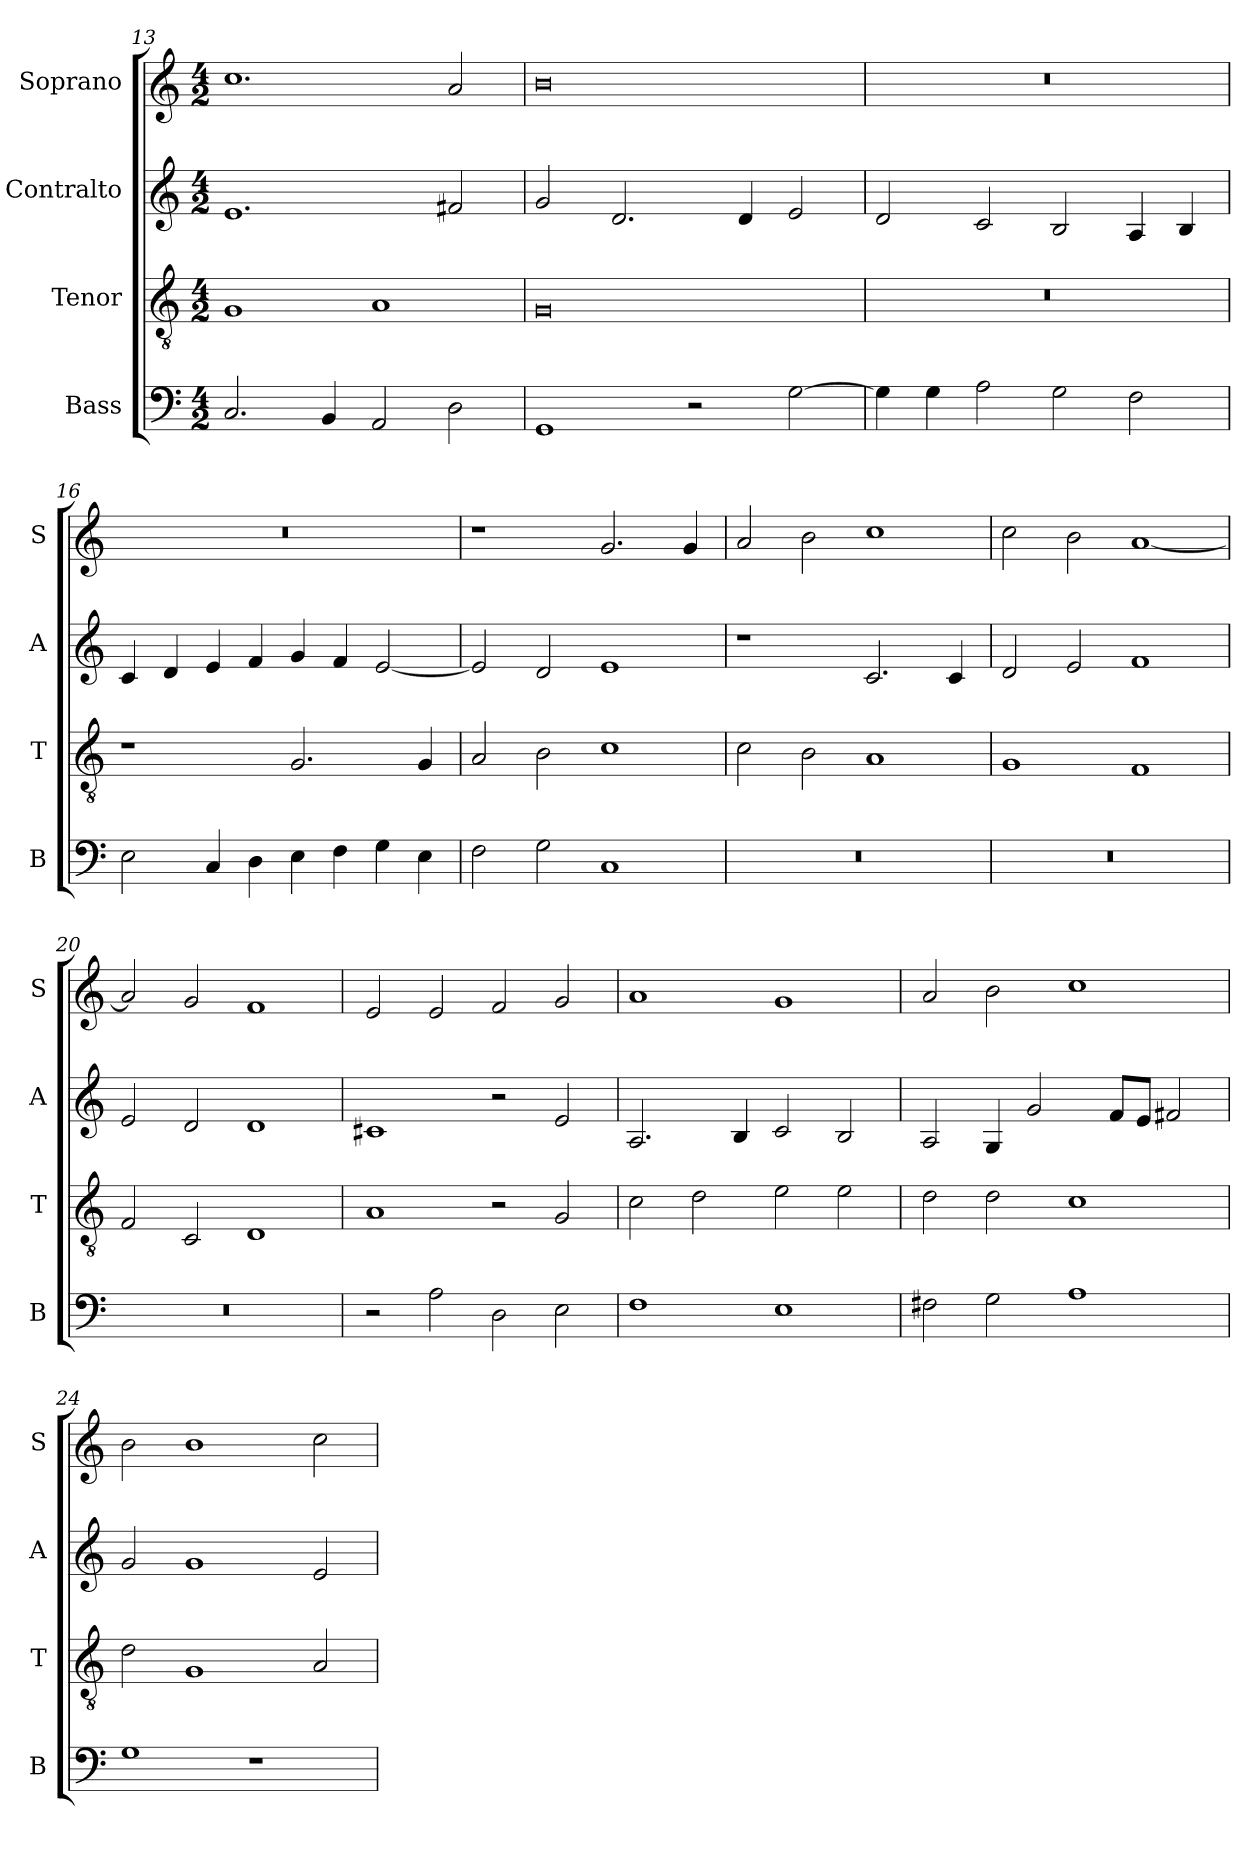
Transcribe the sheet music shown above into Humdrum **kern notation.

**kern	**kern	**kern	**kern
*part4	*part3	*part2	*part1
*staff4	*staff3	*staff2	*staff1
*I"Bass	*I"Tenor	*I"Contralto	*I"Soprano
*I'B	*I'T	*I'A	*I'S
*clefF4	*clefGv2	*clefG2	*clefG2
*k[]	*k[]	*k[]	*k[]
*E:phr	*E:phr	*E:phr	*E:phr
*M4/2	*M4/2	*M4/2	*M4/2
=13	=13	=13	=13
2.C	1G	1.e	1.cc
4BB	.	.	.
2AA	1A	.	.
2D	.	2f#X	2a
=14	=14	=14	=14
1GG	0G	2g	0b
.	.	2.d	.
2r	.	.	.
.	.	4d	.
[2G	.	2e	.
=15	=15	=15	=15
4G]	0r	2d	0r
4G	.	.	.
2A	.	2c	.
2G	.	2B	.
2F	.	4A	.
.	.	4B	.
=16	=16	=16	=16
2E	1r	4c	0r
.	.	4d	.
4C	.	4e	.
4D	.	4f	.
4E	2.G	4g	.
4F	.	4f	.
4G	.	[2e	.
4E	4G	.	.
=17	=17	=17	=17
2F	2A	2e]	1r
2G	2B	2d	.
1C	1c	1e	2.g
.	.	.	4g
=18	=18	=18	=18
0r	2c	1r	2a
.	2B	.	2b
.	1A	2.c	1cc
.	.	4c	.
=19	=19	=19	=19
0r	1G	2d	2cc
.	.	2e	2b
.	1F	1f	[1a
=20	=20	=20	=20
0r	2F	2e	2a]
.	2C	2d	2g
.	1D	1d	1f
=21	=21	=21	=21
2r	1A	1c#X	2e
2A	.	.	2e
2D	2r	2r	2f
2E	2G	2e	2g
=22	=22	=22	=22
1F	2c	2.A	1a
.	2d	.	.
.	.	4B	.
1E	2e	2c	1g
.	2e	2B	.
=23	=23	=23	=23
2F#X	2d	2A	2a
2G	2d	4G	2b
.	.	2g	.
1A	1c	.	1cc
.	.	8f/L	.
.	.	8e/J	.
.	.	2f#X	.
=24	=24	=24	=24
1G	2d	2g	2b
.	1G	1g	1b
1r	.	.	.
.	2A	2e	2cc
=	=	=	=
*-	*-	*-	*-
